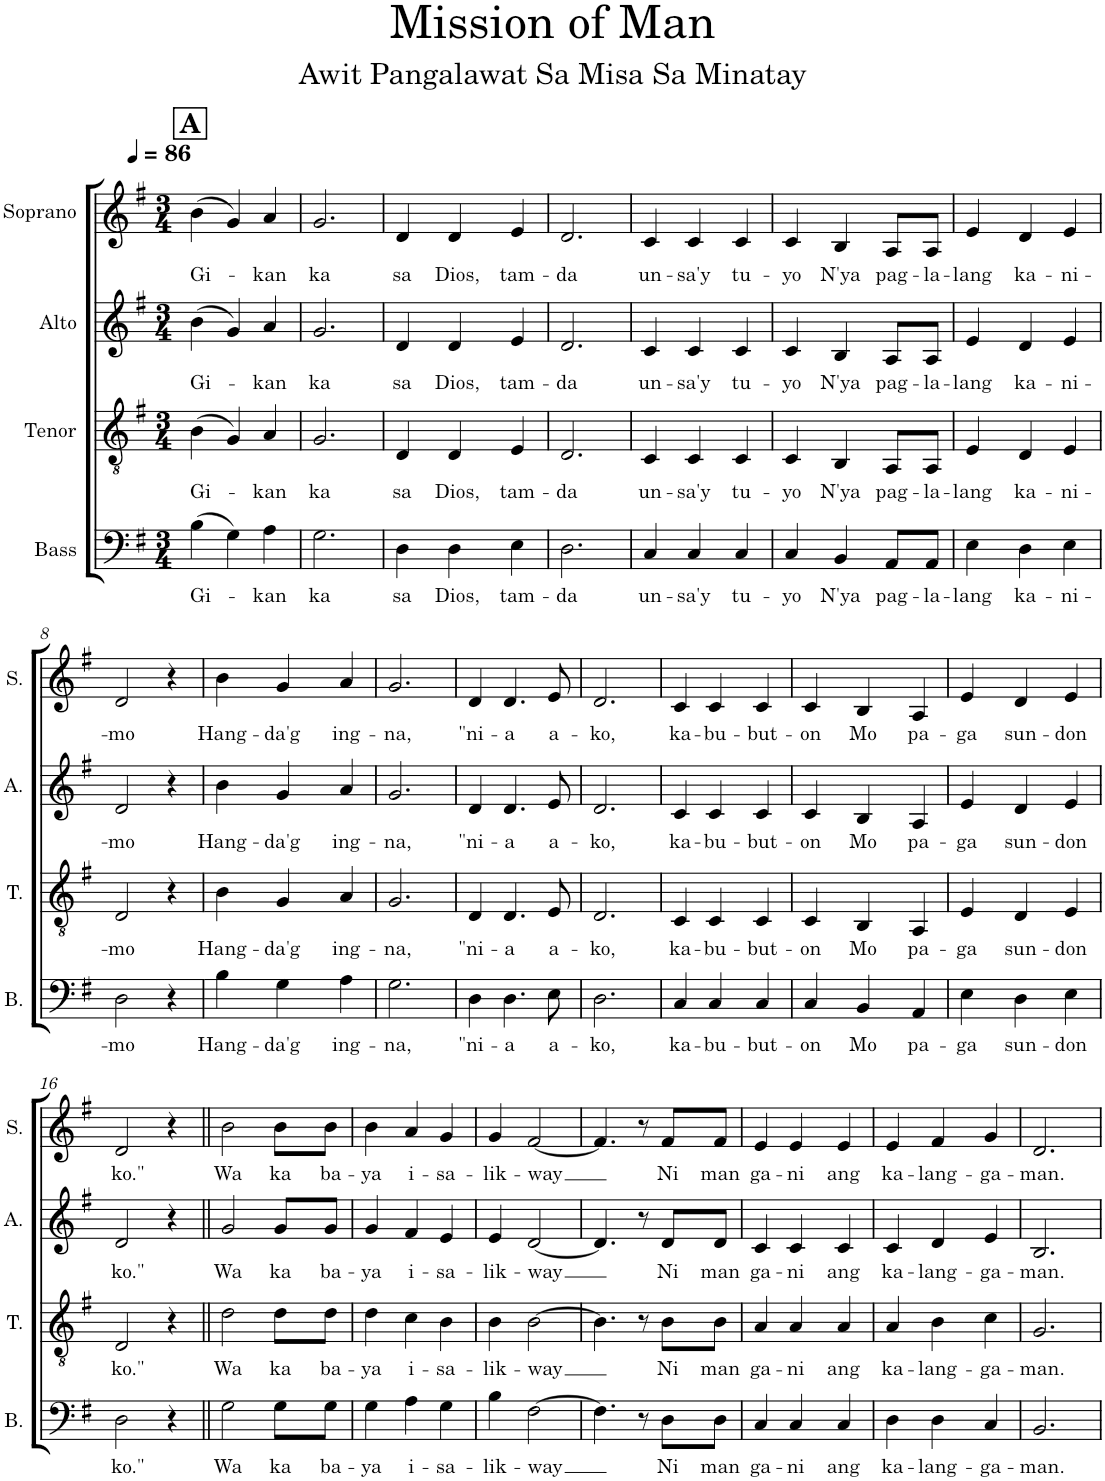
**kern	**text	**kern	**text	**kern	**text	**kern	**text
*part4	*part4	*part3	*part3	*part2	*part2	*part1	*part1
*staff4	*staff4	*staff3	*staff3	*staff2	*staff2	*staff1	*staff1
*I"Bass	*	*I"Tenor	*	*I"Alto	*	*I"Soprano	*
*I'B.	*	*I'T.	*	*I'A.	*	*I'S.	*
*clefF4	*	*clefGv2	*	*clefG2	*	*clefG2	*
*k[f#]	*	*k[f#]	*	*k[f#]	*	*k[f#]	*
*M3/4	*	*M3/4	*	*M3/4	*	*M3/4	*
*MM86	*	*MM86	*	*MM86	*	*MM86	*
!!LO:REH:place=s1:a:B:cj:fs=14:t=A
=1	=1	=1	=1	=1	=1	=1	=1
!	!LO:LY:b	!	!LO:LY:b	!	!LO:LY:b	!	!LO:LY:b
(4B\	Gi-	(4B\	Gi-	(4b\	Gi-	(4b\	Gi-
4G\)	.	4G/)	.	4g/)	.	4g/)	.
!	!LO:LY:b	!	!LO:LY:b	!	!LO:LY:b	!	!LO:LY:b
4A\	-kan	4A/	-kan	4a/	-kan	4a/	-kan
=2	=2	=2	=2	=2	=2	=2	=2
!	!LO:LY:b	!	!LO:LY:b	!	!LO:LY:b	!	!LO:LY:b
2.G\	ka	2.G/	ka	2.g/	ka	2.g/	ka
=3	=3	=3	=3	=3	=3	=3	=3
!	!LO:LY:b	!	!LO:LY:b	!	!LO:LY:b	!	!LO:LY:b
4D\	sa	4D/	sa	4d/	sa	4d/	sa
!	!LO:LY:b	!	!LO:LY:b	!	!LO:LY:b	!	!LO:LY:b
4D\	Dios,	4D/	Dios,	4d/	Dios,	4d/	Dios,
!	!LO:LY:b	!	!LO:LY:b	!	!LO:LY:b	!	!LO:LY:b
4E\	tam-	4E/	tam-	4e/	tam-	4e/	tam-
=4	=4	=4	=4	=4	=4	=4	=4
!	!LO:LY:b	!	!LO:LY:b	!	!LO:LY:b	!	!LO:LY:b
2.D\	-da	2.D/	-da	2.d/	-da	2.d/	-da
=5	=5	=5	=5	=5	=5	=5	=5
!	!LO:LY:b	!	!LO:LY:b	!	!LO:LY:b	!	!LO:LY:b
4C/	un-	4C/	un-	4c/	un-	4c/	un-
!	!LO:LY:b	!	!LO:LY:b	!	!LO:LY:b	!	!LO:LY:b
4C/	-sa'y	4C/	-sa'y	4c/	-sa'y	4c/	-sa'y
!	!LO:LY:b	!	!LO:LY:b	!	!LO:LY:b	!	!LO:LY:b
4C/	tu-	4C/	tu-	4c/	tu-	4c/	tu-
=6	=6	=6	=6	=6	=6	=6	=6
!	!LO:LY:b	!	!LO:LY:b	!	!LO:LY:b	!	!LO:LY:b
4C/	-yo	4C/	-yo	4c/	-yo	4c/	-yo
!	!LO:LY:b	!	!LO:LY:b	!	!LO:LY:b	!	!LO:LY:b
4BB/	N'ya	4BB/	N'ya	4B/	N'ya	4B/	N'ya
!	!LO:LY:b	!	!LO:LY:b	!	!LO:LY:b	!	!LO:LY:b
8AA/L	pag-	8AA/L	pag-	8A/L	pag-	8A/L	pag-
!	!LO:LY:b	!	!LO:LY:b	!	!LO:LY:b	!	!LO:LY:b
8AA/J	-la-	8AA/J	-la-	8A/J	-la-	8A/J	-la-
=7	=7	=7	=7	=7	=7	=7	=7
!	!LO:LY:b	!	!LO:LY:b	!	!LO:LY:b	!	!LO:LY:b
4E\	-lang	4E/	-lang	4e/	-lang	4e/	-lang
!	!LO:LY:b	!	!LO:LY:b	!	!LO:LY:b	!	!LO:LY:b
4D\	ka-	4D/	ka-	4d/	ka-	4d/	ka-
!	!LO:LY:b	!	!LO:LY:b	!	!LO:LY:b	!	!LO:LY:b
4E\	-ni-	4E/	-ni-	4e/	-ni-	4e/	-ni-
!!LO:LB:g=z
=8	=8	=8	=8	=8	=8	=8	=8
!	!LO:LY:b	!	!LO:LY:b	!	!LO:LY:b	!	!LO:LY:b
2D\	-mo	2D/	-mo	2d/	-mo	2d/	-mo
4r	.	4r	.	4r	.	4r	.
=9	=9	=9	=9	=9	=9	=9	=9
!	!LO:LY:b	!	!LO:LY:b	!	!LO:LY:b	!	!LO:LY:b
4B\	Hang-	4B\	Hang-	4b\	Hang-	4b\	Hang-
!	!LO:LY:b	!	!LO:LY:b	!	!LO:LY:b	!	!LO:LY:b
4G\	-da'g	4G/	-da'g	4g/	-da'g	4g/	-da'g
!	!LO:LY:b	!	!LO:LY:b	!	!LO:LY:b	!	!LO:LY:b
4A\	ing-	4A/	ing-	4a/	ing-	4a/	ing-
=10	=10	=10	=10	=10	=10	=10	=10
!	!LO:LY:b	!	!LO:LY:b	!	!LO:LY:b	!	!LO:LY:b
2.G\	-na,	2.G/	-na,	2.g/	-na,	2.g/	-na,
=11	=11	=11	=11	=11	=11	=11	=11
!	!LO:LY:b	!	!LO:LY:b	!	!LO:LY:b	!	!LO:LY:b
4D\	"ni-	4D/	"ni-	4d/	"ni-	4d/	"ni-
!	!LO:LY:b	!	!LO:LY:b	!	!LO:LY:b	!	!LO:LY:b
4.D\	-a	4.D/	-a	4.d/	-a	4.d/	-a
!	!LO:LY:b	!	!LO:LY:b	!	!LO:LY:b	!	!LO:LY:b
8E\	a-	8E/	a-	8e/	a-	8e/	a-
=12	=12	=12	=12	=12	=12	=12	=12
!	!LO:LY:b	!	!LO:LY:b	!	!LO:LY:b	!	!LO:LY:b
2.D\	-ko,	2.D/	-ko,	2.d/	-ko,	2.d/	-ko,
=13	=13	=13	=13	=13	=13	=13	=13
!	!LO:LY:b	!	!LO:LY:b	!	!LO:LY:b	!	!LO:LY:b
4C/	ka-	4C/	ka-	4c/	ka-	4c/	ka-
!	!LO:LY:b	!	!LO:LY:b	!	!LO:LY:b	!	!LO:LY:b
4C/	-bu-	4C/	-bu-	4c/	-bu-	4c/	-bu-
!	!LO:LY:b	!	!LO:LY:b	!	!LO:LY:b	!	!LO:LY:b
4C/	-but-	4C/	-but-	4c/	-but-	4c/	-but-
=14	=14	=14	=14	=14	=14	=14	=14
!	!LO:LY:b	!	!LO:LY:b	!	!LO:LY:b	!	!LO:LY:b
4C/	-on	4C/	-on	4c/	-on	4c/	-on
!	!LO:LY:b	!	!LO:LY:b	!	!LO:LY:b	!	!LO:LY:b
4BB/	Mo	4BB/	Mo	4B/	Mo	4B/	Mo
!	!LO:LY:b	!	!LO:LY:b	!	!LO:LY:b	!	!LO:LY:b
4AA/	pa-	4AA/	pa-	4A/	pa-	4A/	pa-
=15	=15	=15	=15	=15	=15	=15	=15
!	!LO:LY:b	!	!LO:LY:b	!	!LO:LY:b	!	!LO:LY:b
4E\	-ga	4E/	-ga	4e/	-ga	4e/	-ga
!	!LO:LY:b	!	!LO:LY:b	!	!LO:LY:b	!	!LO:LY:b
4D\	sun-	4D/	sun-	4d/	sun-	4d/	sun-
!	!LO:LY:b	!	!LO:LY:b	!	!LO:LY:b	!	!LO:LY:b
4E\	-don	4E/	-don	4e/	-don	4e/	-don
!!LO:LB:g=z
=16	=16	=16	=16	=16	=16	=16	=16
!	!LO:LY:b	!	!LO:LY:b	!	!LO:LY:b	!	!LO:LY:b
2D\	ko."	2D/	ko."	2d/	ko."	2d/	ko."
4r	.	4r	.	4r	.	4r	.
=17||	=17||	=17||	=17||	=17||	=17||	=17||	=17||
!	!LO:LY:b	!	!LO:LY:b	!	!LO:LY:b	!	!LO:LY:b
2G\	Wa	2d\	Wa	2g/	Wa	2b\	Wa
!	!LO:LY:b	!	!LO:LY:b	!	!LO:LY:b	!	!LO:LY:b
8G\L	ka	8d\L	ka	8g/L	ka	8b\L	ka
!	!LO:LY:b	!	!LO:LY:b	!	!LO:LY:b	!	!LO:LY:b
8G\J	ba-	8d\J	ba-	8g/J	ba-	8b\J	ba-
=18	=18	=18	=18	=18	=18	=18	=18
!	!LO:LY:b	!	!LO:LY:b	!	!LO:LY:b	!	!LO:LY:b
4G\	-ya	4d\	-ya	4g/	-ya	4b\	-ya
!	!LO:LY:b	!	!LO:LY:b	!	!LO:LY:b	!	!LO:LY:b
4A\	i-	4c\	i-	4f#/	i-	4a/	i-
!	!LO:LY:b	!	!LO:LY:b	!	!LO:LY:b	!	!LO:LY:b
4G\	-sa-	4B\	-sa-	4e/	-sa-	4g/	-sa-
=19	=19	=19	=19	=19	=19	=19	=19
!	!LO:LY:b	!	!LO:LY:b	!	!LO:LY:b	!	!LO:LY:b
4B\	-lik-	4B\	-lik-	4e/	-lik-	4g/	-lik-
!	!LO:LY:b	!	!LO:LY:b	!	!LO:LY:b	!	!LO:LY:b
[2F#\	-way	[2B\	-way	[2d/	-way	[2f#/	-way
=20	=20	=20	=20	=20	=20	=20	=20
4.F#\]	.	4.B\]	.	4.d/]	.	4.f#/]	.
8r	.	8r	.	8r	.	8r	.
!	!LO:LY:b	!	!LO:LY:b	!	!LO:LY:b	!	!LO:LY:b
8D\L	Ni	8B\L	Ni	8d/L	Ni	8f#/L	Ni
!	!LO:LY:b	!	!LO:LY:b	!	!LO:LY:b	!	!LO:LY:b
8D\J	man	8B\J	man	8d/J	man	8f#/J	man
=21	=21	=21	=21	=21	=21	=21	=21
!	!LO:LY:b	!	!LO:LY:b	!	!LO:LY:b	!	!LO:LY:b
4C/	ga-	4A/	ga-	4c/	ga-	4e/	ga-
!	!LO:LY:b	!	!LO:LY:b	!	!LO:LY:b	!	!LO:LY:b
4C/	-ni	4A/	-ni	4c/	-ni	4e/	-ni
!	!LO:LY:b	!	!LO:LY:b	!	!LO:LY:b	!	!LO:LY:b
4C/	ang	4A/	ang	4c/	ang	4e/	ang
=22	=22	=22	=22	=22	=22	=22	=22
!	!LO:LY:b	!	!LO:LY:b	!	!LO:LY:b	!	!LO:LY:b
4D\	ka-	4A/	ka-	4c/	ka-	4e/	ka-
!	!LO:LY:b	!	!LO:LY:b	!	!LO:LY:b	!	!LO:LY:b
4D\	-lang-	4B\	-lang-	4d/	-lang-	4f#/	-lang-
!	!LO:LY:b	!	!LO:LY:b	!	!LO:LY:b	!	!LO:LY:b
4C/	-ga-	4c\	-ga-	4e/	-ga-	4g/	-ga-
=23	=23	=23	=23	=23	=23	=23	=23
!	!LO:LY:b	!	!LO:LY:b	!	!LO:LY:b	!	!LO:LY:b
2.BB/	-man.	2.G/	-man.	2.B/	-man.	2.d/	-man.
=	=	=	=	=	=	=	=
*-	*-	*-	*-	*-	*-	*-	*-
